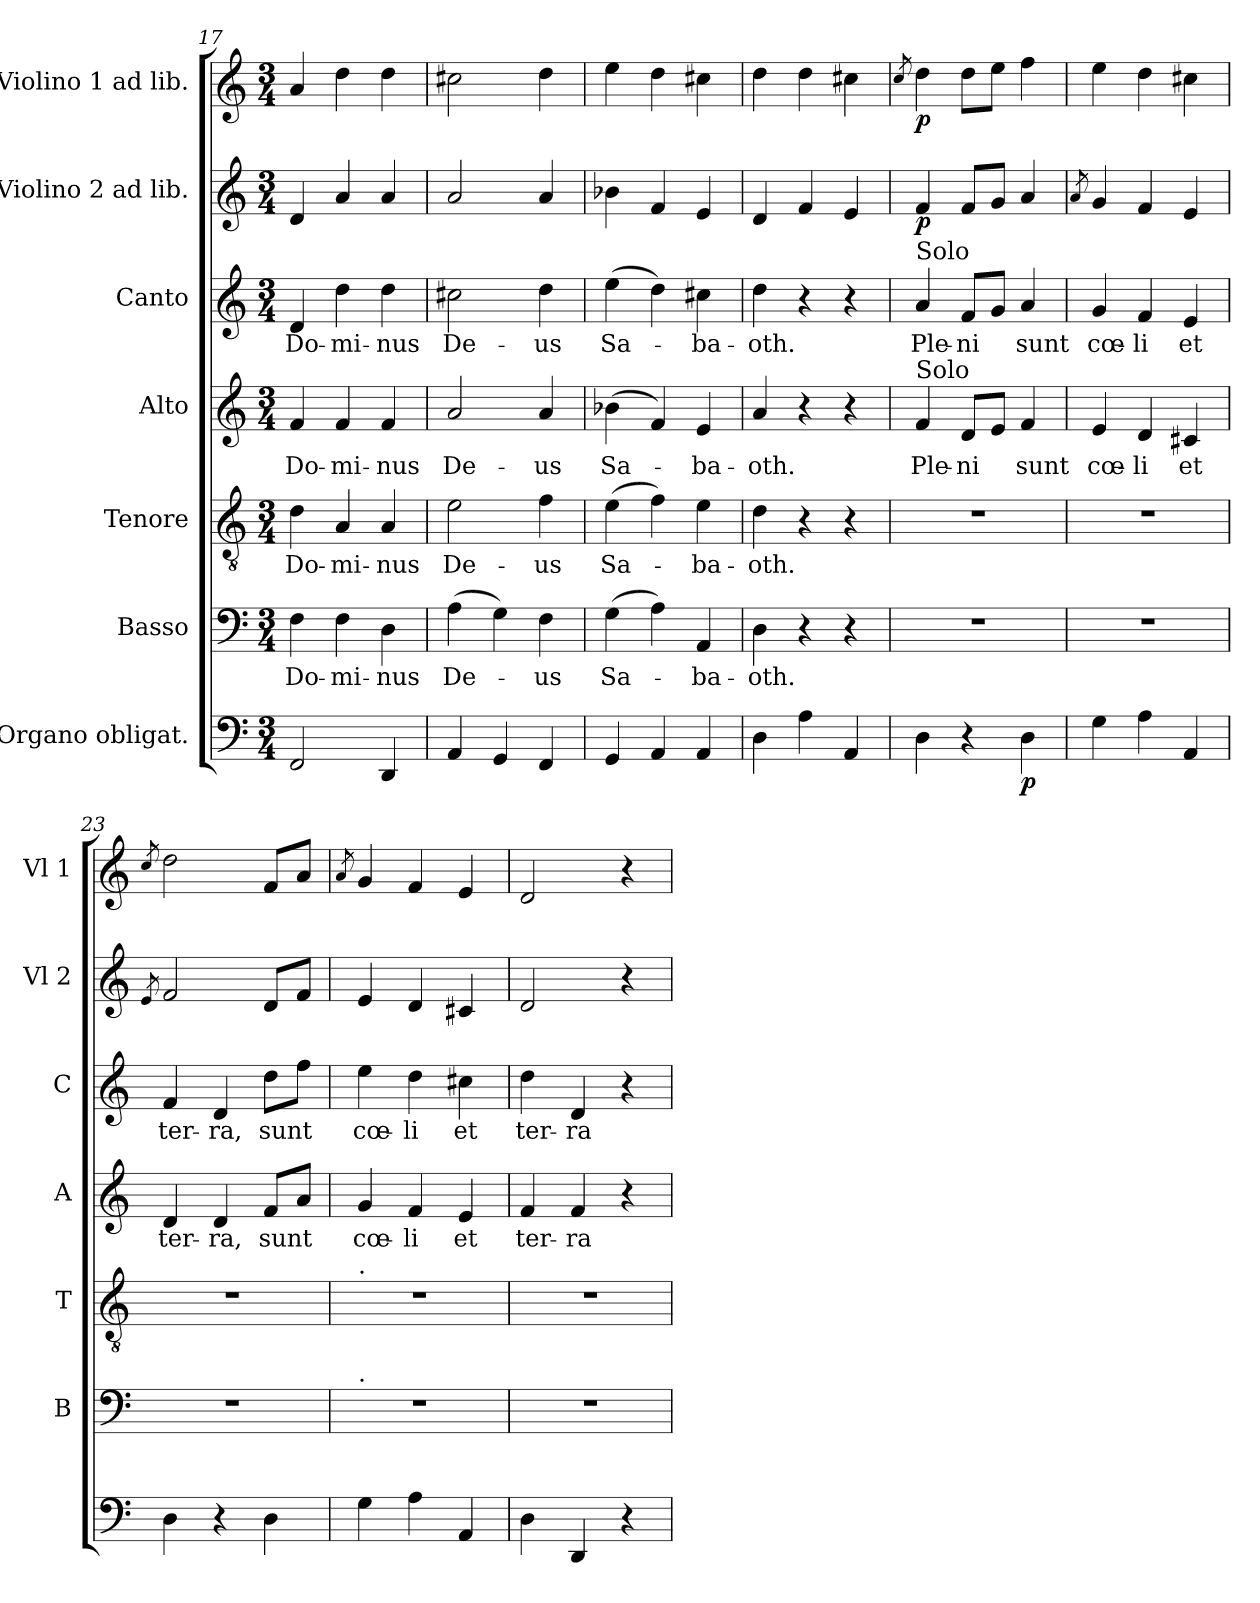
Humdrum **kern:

**kern	**dynam	**kern	**text	**kern	**text	**kern	**text	**kern	**text	**kern	**dynam	**kern	**dynam
*part7	*part7	*part6	*part6	*part5	*part5	*part4	*part4	*part3	*part3	*part2	*part2	*part1	*part1
*staff7	*staff7	*staff6	*staff6	*staff5	*staff5	*staff4	*staff4	*staff3	*staff3	*staff2	*staff2	*staff1	*staff1
*I"Organo obligat.	*	*I"Basso	*	*I"Tenore	*	*I"Alto	*	*I"Canto	*	*I"Violino 2 ad lib.	*	*I"Violino 1 ad lib.	*
*	*	*I'B	*	*I'T	*	*I'A	*	*I'C	*	*I'Vl 2	*	*I'Vl 1	*
*clefF4	*	*clefF4	*	*clefGv2	*	*clefG2	*	*clefG2	*	*clefG2	*	*clefG2	*
*k[]	*	*k[]	*	*k[]	*	*k[]	*	*k[]	*	*k[]	*	*k[]	*
*M3/4	*	*M3/4	*	*M3/4	*	*M3/4	*	*M3/4	*	*M3/4	*	*M3/4	*
=17	=17	=17	=17	=17	=17	=17	=17	=17	=17	=17	=17	=17	=17
!	!	!	!LO:LY:b	!	!LO:LY:b	!	!LO:LY:b	!	!LO:LY:b	!	!	!	!
2FF/	.	4F\	Do-	4d\	Do-	4f/	Do-	4d/	Do-	4d/	.	4a/	.
!	!	!	!LO:LY:b	!	!LO:LY:b	!	!LO:LY:b	!	!LO:LY:b	!	!	!	!
.	.	4F\	-mi-	4A/	-mi-	4f/	-mi-	4dd\	-mi-	4a/	.	4dd\	.
!	!	!	!LO:LY:b	!	!LO:LY:b	!	!LO:LY:b	!	!LO:LY:b	!	!	!	!
4DD/	.	4D\	-nus	4A/	-nus	4f/	-nus	4dd\	-nus	4a/	.	4dd\	.
=18	=18	=18	=18	=18	=18	=18	=18	=18	=18	=18	=18	=18	=18
!	!	!	!LO:LY:b	!	!LO:LY:b	!	!LO:LY:b	!	!LO:LY:b	!	!	!	!
4AA/	.	(>4A\	De-	2e\	De-	2a/	De-	2cc#X\	De-	2a/	.	2cc#X\	.
4GG/	.	4G\)	.	.	.	.	.	.	.	.	.	.	.
!	!	!	!LO:LY:b	!	!LO:LY:b	!	!LO:LY:b	!	!LO:LY:b	!	!	!	!
4FF/	.	4F\	-us	4f\	-us	4a/	-us	4dd\	-us	4a/	.	4dd\	.
=19	=19	=19	=19	=19	=19	=19	=19	=19	=19	=19	=19	=19	=19
!	!	!	!LO:LY:b	!	!LO:LY:b	!	!LO:LY:b	!	!LO:LY:b	!	!	!	!
4GG/	.	(>4G\	Sa-	(>4e\	Sa-	(>4b-X\	Sa-	(>4ee\	Sa-	4b-X\	.	4ee\	.
4AA/	.	4A\)	.	4f\)	.	4f/)	.	4dd\)	.	4f/	.	4dd\	.
!	!	!	!LO:LY:b	!	!LO:LY:b	!	!LO:LY:b	!	!LO:LY:b	!	!	!	!
4AA/	.	4AA/	-ba-	4e\	-ba-	4e/	-ba-	4cc#X\	-ba-	4e/	.	4cc#X\	.
=20	=20	=20	=20	=20	=20	=20	=20	=20	=20	=20	=20	=20	=20
!	!	!	!LO:LY:b	!	!LO:LY:b	!	!LO:LY:b	!	!LO:LY:b	!	!	!	!
4D\	.	4D\	-oth.	4d\	-oth.	4a/	-oth.	4dd\	-oth.	4d/	.	4dd\	.
4A\	.	4r	.	4r	.	4r	.	4r	.	4f/	.	4dd\	.
4AA/	.	4r	.	4r	.	4r	.	4r	.	4e/	.	4cc#X\	.
!!LO:LB:g=z
=21	=21	=21	=21	=21	=21	=21	=21	=21	=21	=21	=21	=21	=21
.	.	.	.	.	.	.	.	.	.	.	.	8qcc/	.
!	!	!	!	!	!	!	!	!LO:TX:a:t=Solo	!	!	!	!	!
!	!	!	!	!	!	!LO:TX:a:t=Solo	!	!	!	!	!	!	!
!	!	!	!	!	!	!	!LO:LY:b	!	!LO:LY:b	!	!LO:DY:b	!	!LO:DY:b
4D\	.	2.r	.	2.r	.	4f/	Ple-	4a/	Ple-	4f/	p	4dd\	p
!	!	!	!	!	!	!	!LO:LY:b	!	!LO:LY:b	!	!	!	!
4r	.	.	.	.	.	8d/L	-ni	8f/L	-ni	8f/L	.	8dd\L	.
.	.	.	.	.	.	8e/J	.	8g/J	.	8g/J	.	8ee\J	.
!	!LO:DY:b	!	!	!	!	!	!LO:LY:b	!	!LO:LY:b	!	!	!	!
4D\	p	.	.	.	.	4f/	sunt	4a/	sunt	4a/	.	4ff\	.
=22	=22	=22	=22	=22	=22	=22	=22	=22	=22	=22	=22	=22	=22
.	.	.	.	.	.	.	.	.	.	8qa/	.	.	.
!	!	!	!	!	!	!	!LO:LY:b	!	!LO:LY:b	!	!	!	!
4G\	.	2.r	.	2.r	.	4e/	cœ-	4g/	cœ-	4g/	.	4ee\	.
!	!	!	!	!	!	!	!LO:LY:b	!	!LO:LY:b	!	!	!	!
4A\	.	.	.	.	.	4d/	-li	4f/	-li	4f/	.	4dd\	.
!	!	!	!	!	!	!	!LO:LY:b	!	!LO:LY:b	!	!	!	!
4AA/	.	.	.	.	.	4c#X/	et	4e/	et	4e/	.	4cc#X\	.
=23	=23	=23	=23	=23	=23	=23	=23	=23	=23	=23	=23	=23	=23
.	.	.	.	.	.	.	.	.	.	8qe/	.	8qcc/	.
!	!	!	!	!	!	!	!LO:LY:b	!	!LO:LY:b	!	!	!	!
4D\	.	2.r	.	2.r	.	4d/	ter-	4f/	ter-	2f/	.	2dd\	.
!	!	!	!	!	!	!	!LO:LY:b	!	!LO:LY:b	!	!	!	!
4r	.	.	.	.	.	4d/	-ra,	4d/	-ra,	.	.	.	.
!	!	!	!	!	!	!	!LO:LY:b	!	!LO:LY:b	!	!	!	!
4D\	.	.	.	.	.	8f/L	sunt	8dd\L	sunt	8d/L	.	8f/L	.
.	.	.	.	.	.	8a/J	.	8ff\J	.	8f/J	.	8a/J	.
=24	=24	=24	=24	=24	=24	=24	=24	=24	=24	=24	=24	=24	=24
.	.	.	.	.	.	.	.	.	.	.	.	8qa/	.
!	!	!	!	!LO:TX:a:t=.	!	!	!	!	!	!	!	!	!
!	!	!LO:TX:a:t=.	!	!	!	!	!	!	!	!	!	!	!
!	!	!	!	!	!	!	!LO:LY:b	!	!LO:LY:b	!	!	!	!
4G\	.	2.r	.	2.r	.	4g/	cœ-	4ee\	cœ-	4e/	.	4g/	.
!	!	!	!	!	!	!	!LO:LY:b	!	!LO:LY:b	!	!	!	!
4A\	.	.	.	.	.	4f/	-li	4dd\	-li	4d/	.	4f/	.
!	!	!	!	!	!	!	!LO:LY:b	!	!LO:LY:b	!	!	!	!
4AA/	.	.	.	.	.	4e/	et	4cc#X\	et	4c#X/	.	4e/	.
=25	=25	=25	=25	=25	=25	=25	=25	=25	=25	=25	=25	=25	=25
!	!	!	!	!	!	!	!LO:LY:b	!	!LO:LY:b	!	!	!	!
4D\	.	2.r	.	2.r	.	4f/	ter-	4dd\	ter-	2d/	.	2d/	.
!	!	!	!	!	!	!	!LO:LY:b	!	!LO:LY:b	!	!	!	!
4DD/	.	.	.	.	.	4f/	-ra	4d/	-ra	.	.	.	.
4r	.	.	.	.	.	4r	.	4r	.	4r	.	4r	.
=	=	=	=	=	=	=	=	=	=	=	=	=	=
*-	*-	*-	*-	*-	*-	*-	*-	*-	*-	*-	*-	*-	*-
